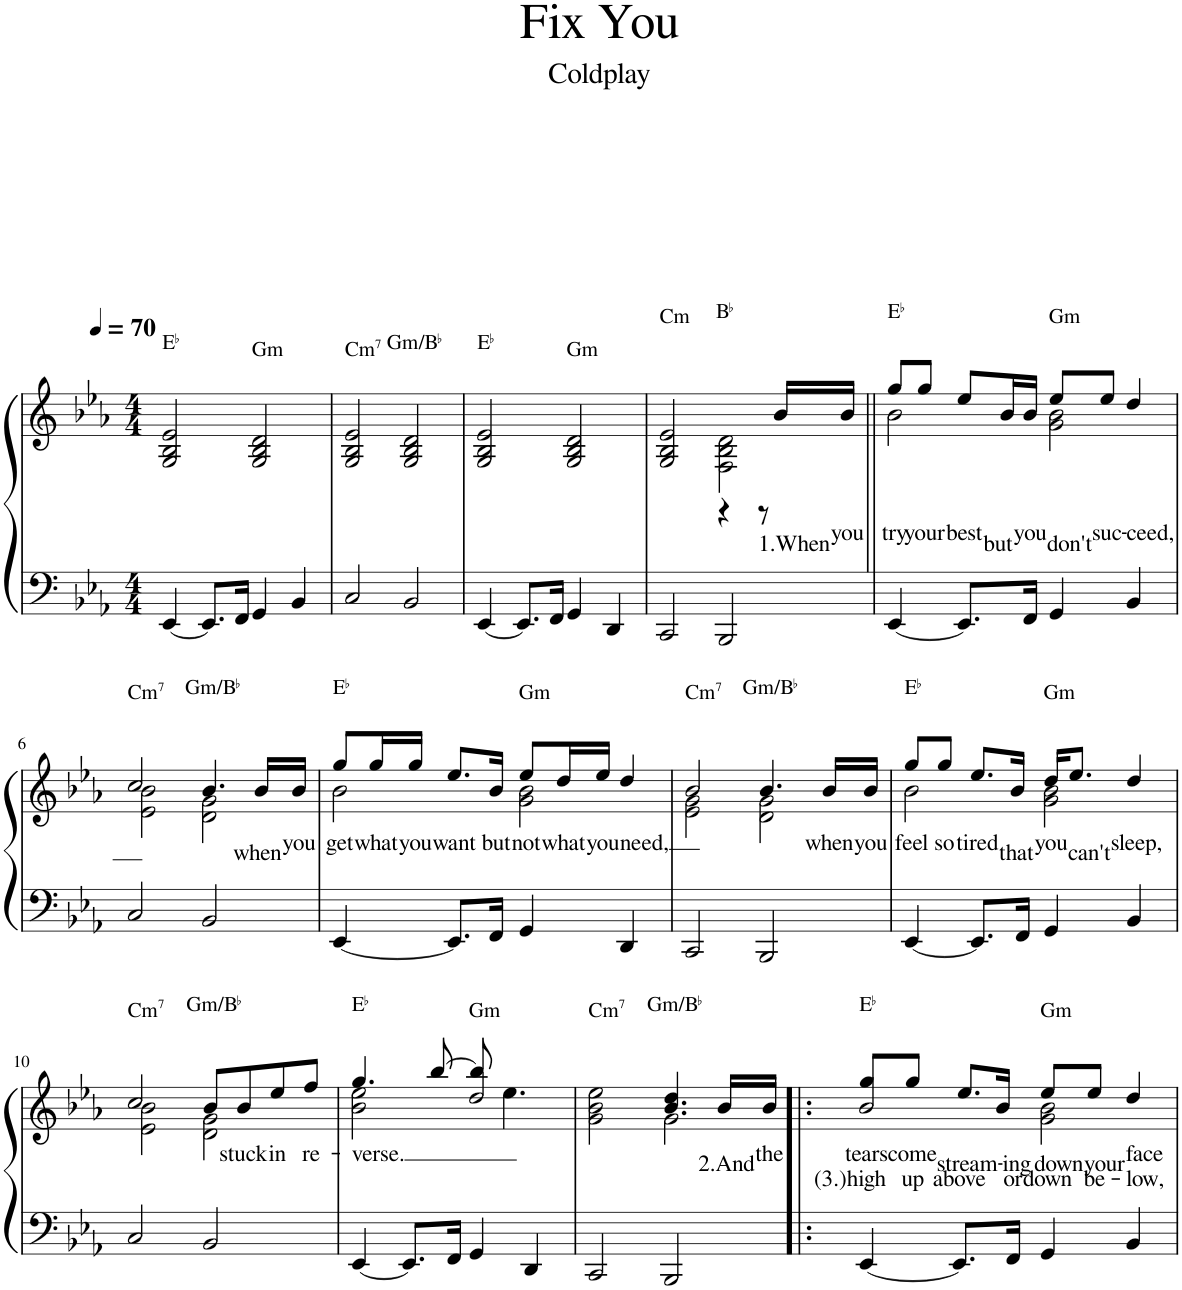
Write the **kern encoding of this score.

**kern	**kern	**text	**text
*part1	*part1	*part1	*part1
*staff2	*staff1	*staff1	*staff1
*I"Piano	*	*	*
*I'Pno.	*	*	*
*clefF4	*clefG2	*	*
*k[b-e-a-]	*k[b-e-a-]	*	*
*M4/4	*M4/4	*	*
*MM70	*MM70	*	*
=1	=1	=1	=1
!	!LO:TX:a:t=E	!	!
[4EE-/	2G/ 2B-/ 2e-/	.	.
8.EE-/L]	.	.	.
16FF/Jk	.	.	.
!	!LO:TX:a:t=Gm	!	!
4GG/	2G/ 2B-/ 2d/	.	.
4BB-/	.	.	.
=2	=2	=2	=2
!	!LO:TX:a:t=Cm	!	!
!	!LO:TX:a:t=7	!	!
2C/	2G/ 2B-/ 2e-/	.	.
!	!LO:TX:a:t=Gm/B	!	!
2BB-/	2G/ 2B-/ 2d/	.	.
=3	=3	=3	=3
!	!LO:TX:a:t=E	!	!
[4EE-/	2G/ 2B-/ 2e-/	.	.
8.EE-/L]	.	.	.
16FF/Jk	.	.	.
!	!LO:TX:a:t=Gm	!	!
4GG/	2G/ 2B-/ 2d/	.	.
4DD/	.	.	.
=4	=4	=4	=4
*	*^	*	*
!	!LO:TX:a:t=Cm	!	!	!
2CC/	2G/ 2B-/ 2e-/	2ryy	.	.
!	!LO:TX:a:t=B	!	!	!
2BBB-/	2F\ 2B-\ 2d\	4r	.	.
.	.	8r	.	.
!	!	!	!LO:LY:b	!
.	.	16b-/LL	1.When	.
!	!	!	!LO:LY:b	!
.	.	16b-/JJ	you	.
=5||	=5||	=5||	=5||	=5||
!	!LO:TX:a:t=E	!	!	!
!	!	!	!LO:LY:b	!
[4EE-/	2b-\	8gg/L	try	.
!	!	!LO:N:head=solid	!LO:LY:b	!
.	.	8gg/J	your	.
!	!	!	!LO:LY:b	!
8.EE-/L]	.	8ee-/L	best	.
!	!	!	!LO:LY:b	!
.	.	16b-/L	but	.
!	!	!	!LO:LY:b	!
16FF/Jk	.	16b-/JJ	you	.
!	!LO:TX:a:t=Gm	!	!	!
!	!	!	!LO:LY:b	!
4GG/	2g\ 2b-\	8ee-/L	don't	.
!	!	!	!LO:LY:b	!
.	.	8ee-/J	suc-	.
!	!	!	!LO:LY:b	!
4BB-/	.	4dd/	-ceed,	.
!!LO:LB:g=z	!!
=6	=6	=6	=6	=6
!	!LO:TX:a:t=Cm	!	!	!
!	!LO:TX:a:t=7	!	!	!
2C/	2e-\ 2b-\	2cc/	.	.
!	!LO:TX:a:t=Gm/B	!	!	!
2BB-/	2d\ 2g\	4.b-/	.	.
!	!	!	!LO:LY:b	!
.	.	16b-/LL	when	.
!	!	!	!LO:LY:b	!
.	.	16b-/JJ	you	.
=7	=7	=7	=7	=7
!	!LO:TX:a:t=E	!	!	!
!	!	!	!LO:LY:b	!
[4EE-/	2b-\	8gg/L	get	.
!	!	!	!LO:LY:b	!
.	.	16gg/L	what	.
!	!	!	!LO:LY:b	!
.	.	16gg/JJ	you	.
!	!	!	!LO:LY:b	!
8.EE-/L]	.	8.ee-/L	want	.
!	!	!	!LO:LY:b	!
16FF/Jk	.	16b-/Jk	but	.
!	!LO:TX:a:t=Gm	!	!	!
!	!	!	!LO:LY:b	!
4GG/	2g\ 2b-\	8ee-/L	not	.
!	!	!	!LO:LY:b	!
.	.	16dd/L	what	.
!	!	!	!LO:LY:b	!
.	.	16ee-/JJ	you	.
!	!	!	!LO:LY:b	!
4DD/	.	4dd/	need,	.
=8	=8	=8	=8	=8
!	!LO:TX:a:t=Cm	!	!	!
!	!LO:TX:a:t=7	!	!	!
2CC/	2e-\ 2g\	2b-/	.	.
!	!LO:TX:a:t=Gm/B	!	!	!
2BBB-/	2d\ 2g\	4.b-/	.	.
!	!	!	!LO:LY:b	!
.	.	16b-/LL	when	.
!	!	!	!LO:LY:b	!
.	.	16b-/JJ	you	.
=9	=9	=9	=9	=9
!	!LO:TX:a:t=E	!	!	!
!	!	!	!LO:LY:b	!
[4EE-/	2b-\	8gg/L	feel	.
!	!	!	!LO:LY:b	!
.	.	8gg/J	so	.
!	!	!	!LO:LY:b	!
8.EE-/L]	.	8.ee-/L	tired	.
!	!	!	!LO:LY:b	!
16FF/Jk	.	16b-/Jk	that	.
!	!LO:TX:a:t=Gm	!	!	!
!	!	!	!LO:LY:b	!
4GG/	2g\ 2b-\	16dd/KL	you	.
!	!	!	!LO:LY:b	!
.	.	8.ee-/J	can't	.
!	!	!	!LO:LY:b	!
4BB-/	.	4dd/	sleep,	.
!!LO:LB:g=z	!!
=10	=10	=10	=10	=10
!	!LO:TX:a:t=Cm	!	!	!
!	!LO:TX:a:t=7	!	!	!
2C/	2e-\ 2b-\	2cc/	.	.
!	!LO:TX:a:t=Gm/B	!	!	!
2BB-/	2d\ 2g\	8b-/L	.	.
!	!	!	!LO:LY:b	!
.	.	8b-/	stuck	.
!	!	!	!LO:LY:b	!
.	.	8ee-/	in	.
!	!	!	!LO:LY:b	!
.	.	8ff/J	re-	.
=11	=11	=11	=11	=11
!	!LO:TX:a:t=E	!	!	!
!	!	!	!LO:LY:b	!
[4EE-/	2b-\ 2ee-\	4.gg/	-verse.	.
8.EE-/L]	.	.	.	.
.	.	[8bb-/	.	.
16FF/Jk	.	.	.	.
!	!LO:TX:a:t=Gm	!	!	!
4GG/	2dd/	8bb-/]	.	.
.	.	4.ee-\	.	.
4DD/	.	.	.	.
=12	=12	=12	=12	=12
!	!LO:TX:a:t=Cm	!	!	!
!	!LO:TX:a:t=7	!	!	!
2CC/	2g\ 2b-\ 2ee-\	2ryy	.	.
!	!LO:TX:a:t=Gm/B	!	!	!
2BBB-/	2g\	4.b-/ 4.dd/	.	.
!	!	!	!LO:LY:b	!
.	.	16b-/LL	2.And	.
!	!	!	!LO:LY:b	!
.	.	16b-/JJ	the	.
=13!|:	=13!|:	=13!|:	=13!|:	=13!|:
!	!LO:TX:a:t=E	!	!	!
!	!	!	!LO:LY:b	!LO:LY:b
[4EE-/	2b-/	8gg/L	tears	(3.)high
!	!	!	!LO:LY:b	!LO:LY:b
.	.	8gg/J	come	up
!	!	!	!LO:LY:b	!LO:LY:b
8.EE-/L]	.	8.ee-/L	stream-	above
!	!	!	!LO:LY:b	!LO:LY:b
16FF/Jk	.	16b-/Jk	-ing	or
!	!LO:TX:a:t=Gm	!	!	!
!	!	!	!LO:LY:b	!LO:LY:b
4GG/	2g\ 2b-\	8ee-/L	down	down
!	!	!	!LO:LY:b	!LO:LY:b
.	.	8ee-/J	your	be-
!	!	!	!LO:LY:b	!LO:LY:b
4BB-/	.	4dd/	face	-low,
*	*v	*v	*	*
=	=	=	=
*-	*-	*-	*-
